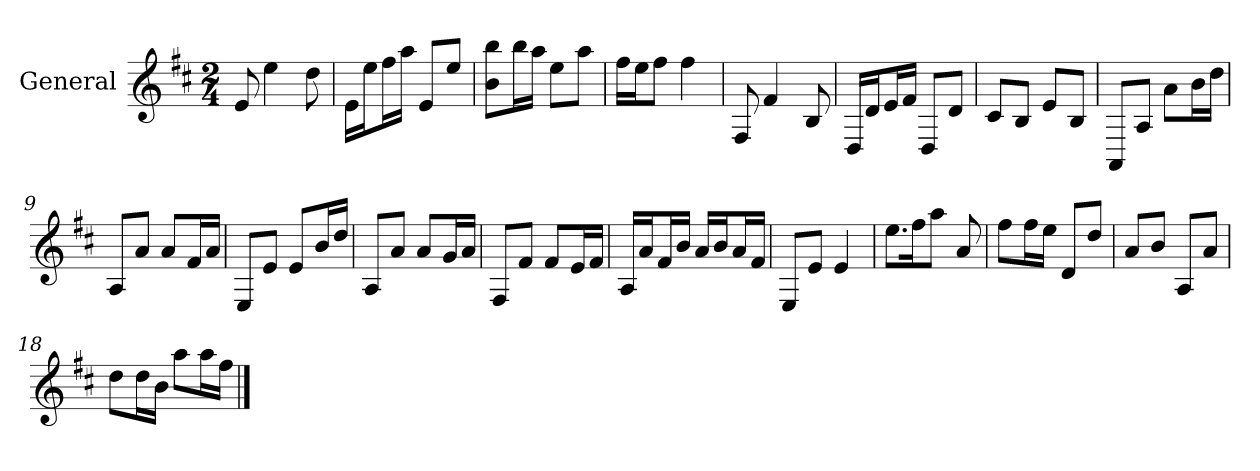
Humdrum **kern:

**kern
*part1
*staff1
*I"General
*clefG2
*k[f#c#]
*M2/4
*MM72
=1
8e
4ee
8dd
=2
16e\LL
16ee\J
16ff#\L
16aa\JJ
8e/L
8ee/J
=3
8bb\ 8b\L
16bb\L
16aa\JJ
8ee\L
8aa\J
=4
16ff#\LL
16ee\J
8ff#\J
4ff#
=5
8F#
4f#
8B
=6
16D/LL
16d/J
16e/L
16f#/JJ
8D/L
8d/J
=7
8c#/L
8B/J
8e/L
8B/J
=8
8AA/L
8A/J
8a\L
16b\L
16dd\JJ
=9
8A/L
8a/J
8a/L
16f#/L
16a/JJ
=10
8E/L
8e/J
8e/L
16b/L
16dd/JJ
=11
8A/L
8a/J
8a/L
16g/L
16a/JJ
=12
8F#/L
8f#/J
8f#/L
16e/L
16f#/JJ
=13
16A/LL
16a/J
16f#/L
16b/JJ
16a/LL
16b/J
16a/L
16f#/JJ
=14
8E/L
8e/J
4e
=15
!LO:N:vis=8.
8ee\L
16ff#\K
8aa\J
8a
=16
8ff#\L
16ff#\L
16ee\JJ
8d/L
8dd/J
=17
8a/L
8b/J
8A/L
8a/J
=18
8dd\L
16dd\L
16b\JJ
8aa\L
16aa\L
16ff#\JJ
==
*-
